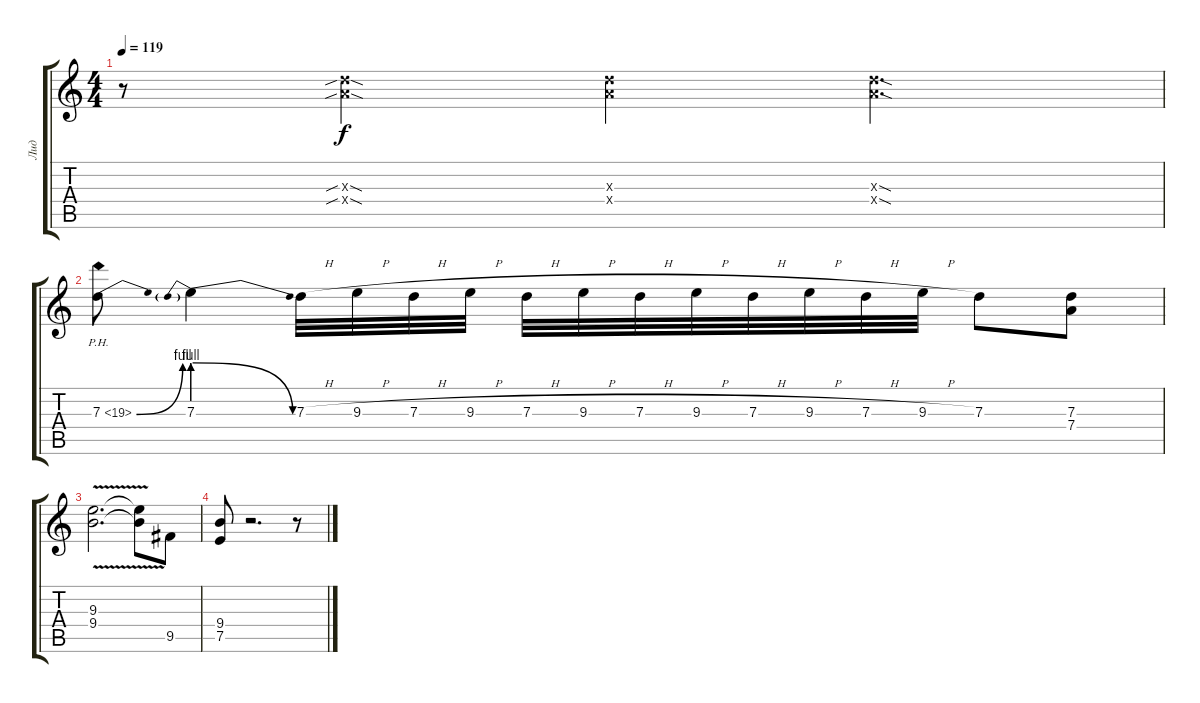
\track ("Лид" "Лид") {instrument overdrivenguitar}
\staff {score tabs}
\tuning (E4 B3 G3 D3 A2 E2) {hide}
\ts (4 4)
\tempo 119
\clef g2
\ks c
r.8{dy f} (7.3{sib sod x} 7.4{sib sod x}).4 (7.3{x} 7.4{x}).4 (7.3{sod x} 7.4{sod x}).4{d} |
7.3{be (bend 0 0 60 4) ph 12}.8 7.3{be (prebendrelease 0 4 60 0)}.4 7.3{h}.32 9.3{h}.32 7.3{h}.32 9.3{h}.32 7.3{h}.32 9.3{h}.32 7.3{h}.32 9.3{h}.32 7.3{h}.32 9.3{h}.32 7.3{h}.32 9.3{h}.32 7.3.8 (7.3 7.4).8 |
(9.3{v} 9.4{v}).2{d} (9.3{t} 9.4{t}).8 9.5.8 |
(9.4 7.5).8 r.2{d} r.8
